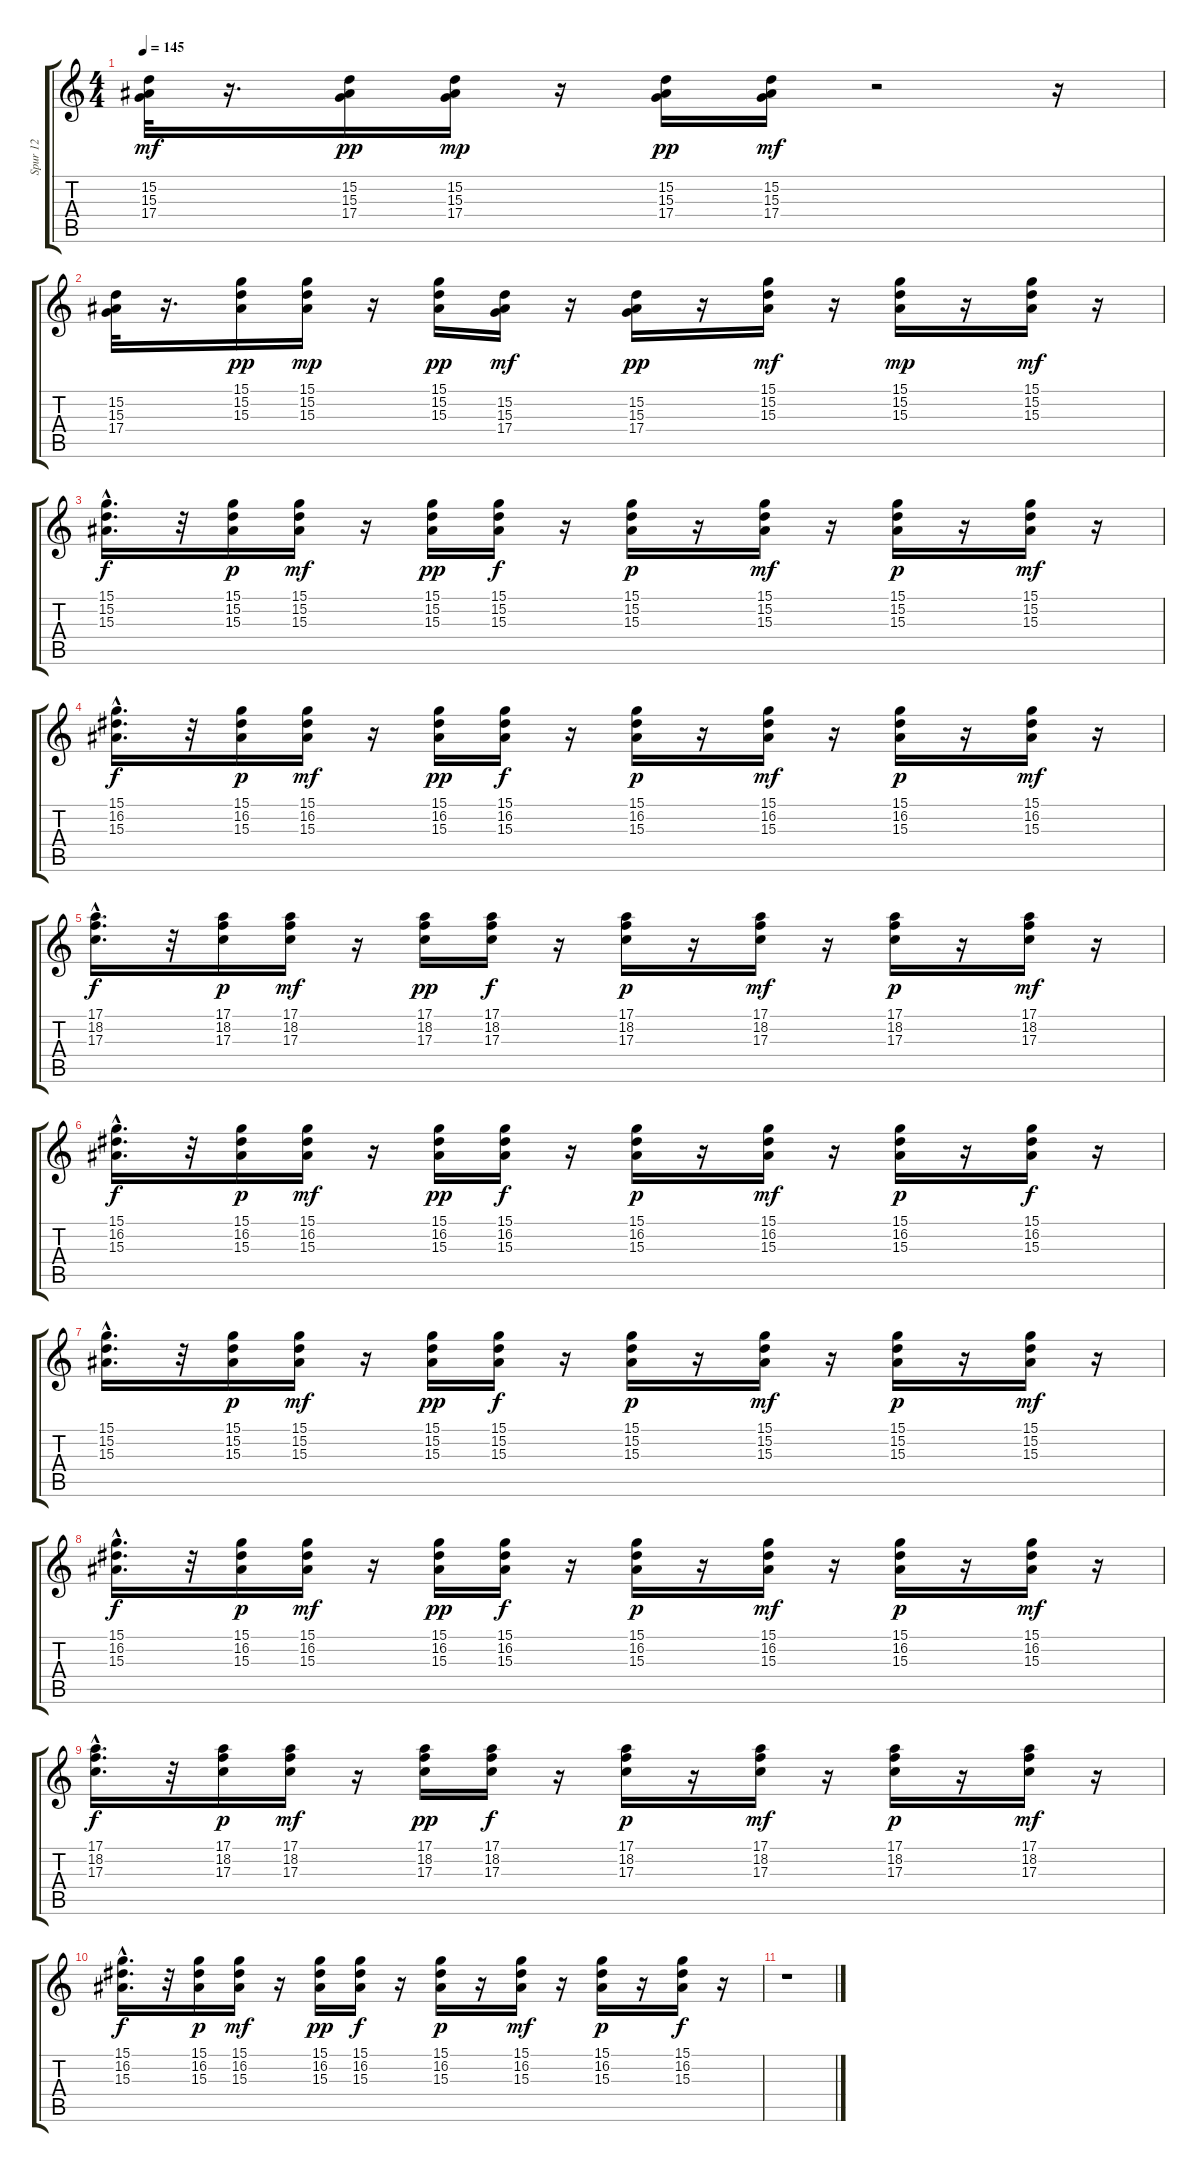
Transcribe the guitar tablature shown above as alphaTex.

\track ("Spur 12" "Spur 12") {instrument percussiveorgan}
\staff {score tabs}
\tuning (E4 B3 G3 D3 A2 E2) {hide}
\ts (4 4)
\tempo 145
\clef g2
\ks c
(15.2 15.3 17.4).32{dy mf} r.16{d} (15.2 15.3 17.4).16{dy pp balance 4} (15.2 15.3 17.4).16{dy mp balance 12} r.16 (15.2 15.3 17.4).16{dy pp balance 4} (15.2 15.3 17.4).16{dy mf balance 12} r.2 r.16 |
(15.2 15.3 17.4).32 r.16{d} (15.1 15.2 15.3).16{dy pp balance 4} (15.1 15.2 15.3).16{dy mp balance 12} r.16 (15.1 15.2 15.3).16{dy pp balance 4} (15.2 15.3 17.4).16{dy mf balance 12} r.16 (15.2 15.3 17.4).16{dy pp balance 4} r.16 (15.1 15.2 15.3).16{dy mf balance 12} r.16 (15.1 15.2 15.3).16{dy mp balance 4} r.16 (15.1 15.2 15.3).16{dy mf balance 12} r.16 |
(15.1{hac} 15.2{hac} 15.3{hac}).16{d dy f} r.32 (15.1 15.2 15.3).16{dy p balance 4} (15.1 15.2 15.3).16{dy mf balance 12} r.16 (15.1 15.2 15.3).16{dy pp balance 4} (15.1 15.2 15.3).16{dy f balance 12} r.16 (15.1 15.2 15.3).16{dy p balance 4} r.16 (15.1 15.2 15.3).16{dy mf balance 12} r.16 (15.1 15.2 15.3).16{dy p balance 4} r.16 (15.1 15.2 15.3).16{dy mf balance 12} r.16 |
(15.1{hac} 16.2{hac} 15.3{hac}).16{d dy f} r.32 (15.1 16.2 15.3).16{dy p balance 4} (15.1 16.2 15.3).16{dy mf balance 12} r.16 (15.1 16.2 15.3).16{dy pp balance 4} (15.1 16.2 15.3).16{dy f balance 12} r.16 (15.1 16.2 15.3).16{dy p balance 4} r.16 (15.1 16.2 15.3).16{dy mf balance 12} r.16 (15.1 16.2 15.3).16{dy p balance 4} r.16 (15.1 16.2 15.3).16{dy mf balance 12} r.16 |
(17.1{hac} 18.2{hac} 17.3{hac}).16{d dy f} r.32 (17.1 18.2 17.3).16{dy p balance 4} (17.1 18.2 17.3).16{dy mf balance 12} r.16 (17.1 18.2 17.3).16{dy pp balance 4} (17.1 18.2 17.3).16{dy f balance 12} r.16 (17.1 18.2 17.3).16{dy p balance 4} r.16 (17.1 18.2 17.3).16{dy mf balance 12} r.16 (17.1 18.2 17.3).16{dy p balance 4} r.16 (17.1 18.2 17.3).16{dy mf balance 12} r.16 |
(15.1{hac} 16.2{hac} 15.3{hac}).16{d dy f} r.32 (15.1 16.2 15.3).16{dy p balance 4} (15.1 16.2 15.3).16{dy mf balance 12} r.16 (15.1 16.2 15.3).16{dy pp balance 4} (15.1 16.2 15.3).16{dy f balance 12} r.16 (15.1 16.2 15.3).16{dy p balance 4} r.16 (15.1 16.2 15.3).16{dy mf balance 12} r.16 (15.1 16.2 15.3).16{dy p balance 4} r.16 (15.1 16.2 15.3).16{dy f balance 12} r.16 |
(15.1{hac} 15.2{hac} 15.3{hac}).16{d} r.32 (15.1 15.2 15.3).16{dy p balance 4} (15.1 15.2 15.3).16{dy mf balance 12} r.16 (15.1 15.2 15.3).16{dy pp balance 4} (15.1 15.2 15.3).16{dy f balance 12} r.16 (15.1 15.2 15.3).16{dy p balance 4} r.16 (15.1 15.2 15.3).16{dy mf balance 12} r.16 (15.1 15.2 15.3).16{dy p balance 4} r.16 (15.1 15.2 15.3).16{dy mf balance 12} r.16 |
(15.1{hac} 16.2{hac} 15.3{hac}).16{d dy f} r.32 (15.1 16.2 15.3).16{dy p balance 4} (15.1 16.2 15.3).16{dy mf balance 12} r.16 (15.1 16.2 15.3).16{dy pp balance 4} (15.1 16.2 15.3).16{dy f balance 12} r.16 (15.1 16.2 15.3).16{dy p balance 4} r.16 (15.1 16.2 15.3).16{dy mf balance 12} r.16 (15.1 16.2 15.3).16{dy p balance 4} r.16 (15.1 16.2 15.3).16{dy mf balance 12} r.16 |
(17.1{hac} 18.2{hac} 17.3{hac}).16{d dy f} r.32 (17.1 18.2 17.3).16{dy p balance 4} (17.1 18.2 17.3).16{dy mf balance 12} r.16 (17.1 18.2 17.3).16{dy pp balance 4} (17.1 18.2 17.3).16{dy f balance 12} r.16 (17.1 18.2 17.3).16{dy p balance 4} r.16 (17.1 18.2 17.3).16{dy mf balance 12} r.16 (17.1 18.2 17.3).16{dy p balance 4} r.16 (17.1 18.2 17.3).16{dy mf balance 12} r.16 |
(15.1{hac} 16.2{hac} 15.3{hac}).16{d dy f} r.32 (15.1 16.2 15.3).16{dy p balance 4} (15.1 16.2 15.3).16{dy mf balance 12} r.16 (15.1 16.2 15.3).16{dy pp balance 4} (15.1 16.2 15.3).16{dy f balance 12} r.16 (15.1 16.2 15.3).16{dy p balance 4} r.16 (15.1 16.2 15.3).16{dy mf balance 12} r.16 (15.1 16.2 15.3).16{dy p balance 4} r.16 (15.1 16.2 15.3).16{dy f balance 12} r.16 |
r.1
